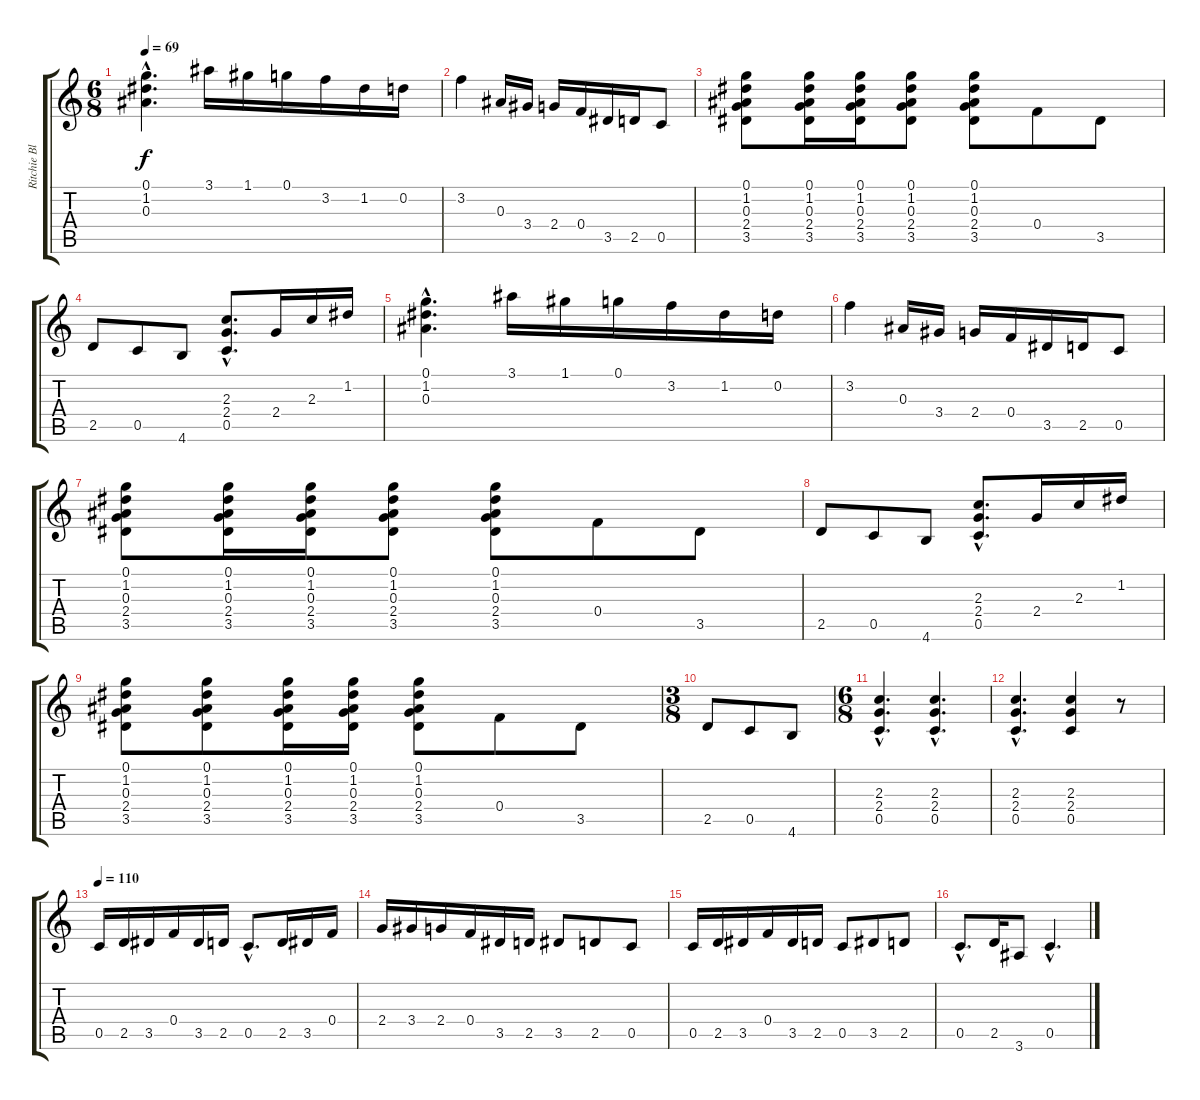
\track ("Ritchie Blackmore" "Ritchie Bl") {instrument acousticguitarsteel}
\staff {score tabs}
\tuning (G4 D4 Bb3 F3 C3 G2) {hide}
\ts (6 8)
\tempo 69
\clef g2
\ks c
(0.1{hac} 1.2{hac} 0.3{hac}).4{d dy f} 3.1.16 1.1.16 0.1.16 3.2.16 1.2.16 0.2.16 |
3.2.4 0.3.16 3.4.16 2.4.16 0.4.16 3.5.16 2.5.16 0.5.8 |
(0.1 1.2 0.3 2.4 3.5).8 (0.1 1.2 0.3 2.4 3.5).16 (0.1 1.2 0.3 2.4 3.5).16 (0.1 1.2 0.3 2.4 3.5).8 (0.1 1.2 0.3 2.4 3.5).8 0.4.8 3.5.8 |
2.5.8 0.5.8 4.6.8 (2.3{hac} 2.4{hac} 0.5{hac}).8{d} 2.4.16 2.3.16 1.2.16 |
(0.1{hac} 1.2{hac} 0.3{hac}).4{d} 3.1.16 1.1.16 0.1.16 3.2.16 1.2.16 0.2.16 |
3.2.4 0.3.16 3.4.16 2.4.16 0.4.16 3.5.16 2.5.16 0.5.8 |
(0.1 1.2 0.3 2.4 3.5).8 (0.1 1.2 0.3 2.4 3.5).16 (0.1 1.2 0.3 2.4 3.5).16 (0.1 1.2 0.3 2.4 3.5).8 (0.1 1.2 0.3 2.4 3.5).8 0.4.8 3.5.8 |
2.5.8 0.5.8 4.6.8 (2.3{hac} 2.4{hac} 0.5{hac}).8{d} 2.4.16 2.3.16 1.2.16 |
(0.1 1.2 0.3 2.4 3.5).8 (0.1 1.2 0.3 2.4 3.5).8 (0.1 1.2 0.3 2.4 3.5).16 (0.1 1.2 0.3 2.4 3.5).16 (0.1 1.2 0.3 2.4 3.5).8 0.4.8 3.5.8 |
\ts (3 8)
2.5.8 0.5.8 4.6.8 |
\ts (6 8)
(2.3{hac} 2.4{hac} 0.5{hac}).4{d} (2.3{hac} 2.4{hac} 0.5{hac}).4{d} |
(2.3{hac} 2.4{hac} 0.5{hac}).4{d} (2.3 2.4 0.5).4 r.8 |
\tempo 110
0.5.16 2.5.16 3.5.16 0.4.16 3.5.16 2.5.16 0.5{hac}.8{d} 2.5.16 3.5.16 0.4.16 |
2.4.16 3.4.16 2.4.16 0.4.16 3.5.16 2.5.16 3.5.8 2.5.8 0.5.8 |
0.5.16 2.5.16 3.5.16 0.4.16 3.5.16 2.5.16 0.5.8 3.5.8 2.5.8 |
0.5{hac}.8{d} 2.5.16 3.6.8 0.5{hac}.4{d}
